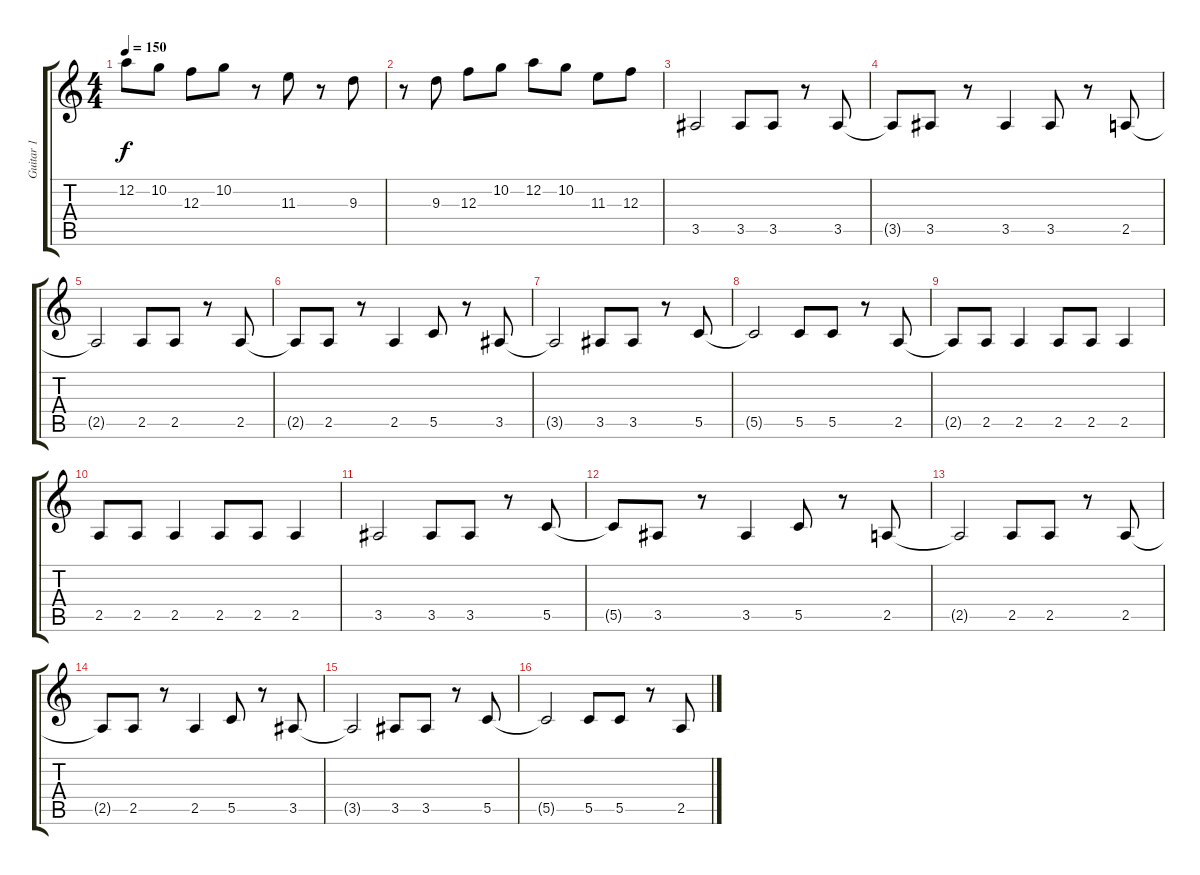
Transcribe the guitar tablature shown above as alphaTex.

\track ("Guitar 1" "Guitar 1") {instrument overdrivenguitar}
\staff {score tabs}
\tuning (D4 A3 F3 C3 G2 D2) {hide}
\ts (4 4)
\tempo 150
\clef g2
\ks c
12.2.8{dy f} 10.2.8 12.3.8 10.2.8 r.8 11.3.8 r.8 9.3.8 |
r.8 9.3.8 12.3.8 10.2.8 12.2.8 10.2.8 11.3.8 12.3.8 |
3.5.2 3.5.8 3.5.8 r.8 3.5.8 |
3.5{t}.8 3.5.8 r.8 3.5.4 3.5.8 r.8 2.5.8 |
2.5{t}.2 2.5.8 2.5.8 r.8 2.5.8 |
2.5{t}.8 2.5.8 r.8 2.5.4 5.5.8 r.8 3.5.8 |
3.5{t}.2 3.5.8 3.5.8 r.8 5.5.8 |
5.5{t}.2 5.5.8 5.5.8 r.8 2.5.8 |
2.5{t}.8 2.5.8 2.5.4 2.5.8 2.5.8 2.5.4 |
2.5.8 2.5.8 2.5.4 2.5.8 2.5.8 2.5.4 |
3.5.2 3.5.8 3.5.8 r.8 5.5.8 |
5.5{t}.8 3.5.8 r.8 3.5.4 5.5.8 r.8 2.5.8 |
2.5{t}.2 2.5.8 2.5.8 r.8 2.5.8 |
2.5{t}.8 2.5.8 r.8 2.5.4 5.5.8 r.8 3.5.8 |
3.5{t}.2 3.5.8 3.5.8 r.8 5.5.8 |
5.5{t}.2 5.5.8 5.5.8 r.8 2.5.8
